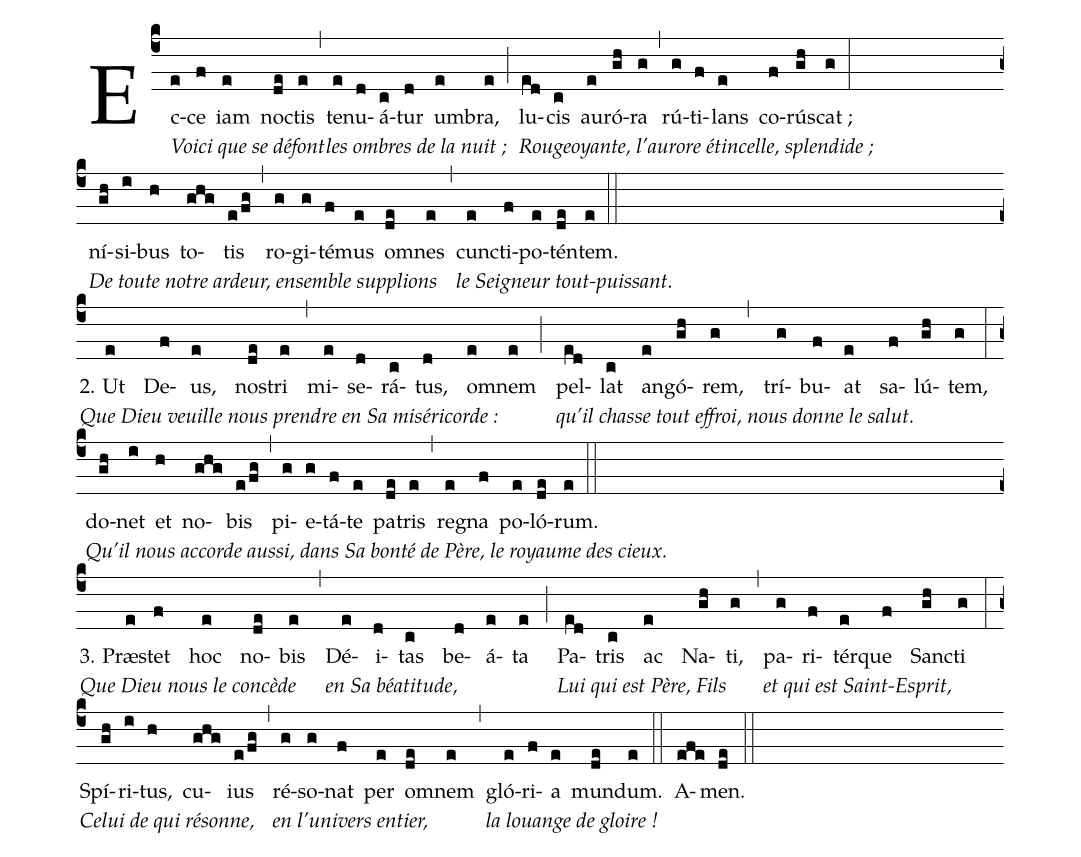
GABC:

%%
(c4)

 Ec[Voici que se défont          ](e)ce(f) iam(e) no(de)ctis(e) (,)
 te[les ombres de la nuit ;     ](e)nu(d)á(c)tur(d) um(e)bra,(e) (;)
 lu[Rougeoyante, l'aurore étincelle, splendide ;   ](ed)cis(c) au(e)ró(gh)ra(g) (,)
 rú(g)ti(f)lans(e) co(f)rú(gh)scat ;(g) (:) (Z)
 ní[De toute notre ardeur, ensemble supplions   ](gh)si(i)bus(h) to(ghg)tis(e/fg) (,)
 ro(g)gi(g)té(f)mus(e) om(de)nes(e) (,)
cun[le Seigneur tout-puissant.](e)cti(f)po(e)tén(de)tem.(e) (::) (Z)

2. Ut[Que Dieu veuille nous prendre en Sa miséricorde :](e) De(f)us,(e) no(de)stri(e) (,)
   mi(e)se(d)rá(c)tus,(d) om(e)nem(e) (;)
  pel[qu'il chasse tout effroi, nous donne le salut.   ](ed)lat(c) an(e)gó(gh)rem,(g) (,)
  trí(g)bu(f)at(e) sa(f)lú(gh)tem,(g) (:) (z)
   do[Qu'il nous accorde aussi, dans Sa bonté de Père, le royaume des cieux.  ](gh)net(i) et(h) no(ghg)bis(e/fg) (,)
   pi(g)e(g)tá(f)te(e) pa(de)tris(e) (,)
   re(e)gna(f) po(e)ló(de)rum.(e) (::) (Z)

3. Præ[Que Dieu nous le concède](e)stet(f) hoc(e) no(de)bis(e) (,)
    Dé[en Sa béatitude,        ](e)i(d)tas(c) be(d)á(e)ta(e) (;)
    Pa[Lui qui est Père, Fils  ](ed)tris(c) ac(e) Na(gh)ti,(g) (,)
    pa[et qui est Saint-Esprit,](g)ri(f)tér(e)que(f) San(gh)cti(g) (:) (z)
   Spí[Celui de qui résonne,      ](gh)ri(i)tus,(h) cu(ghg)ius(e/fg) (,)
    ré[en l'univers entier,    ](g)so(g)nat(f) per(e) om(de)nem(e) (,)
   gló[la louange de gloire !  ](e)ri(f)a(e) mun(de)dum.(e) (::)

A(efe)men.(de) (::) (Z)
